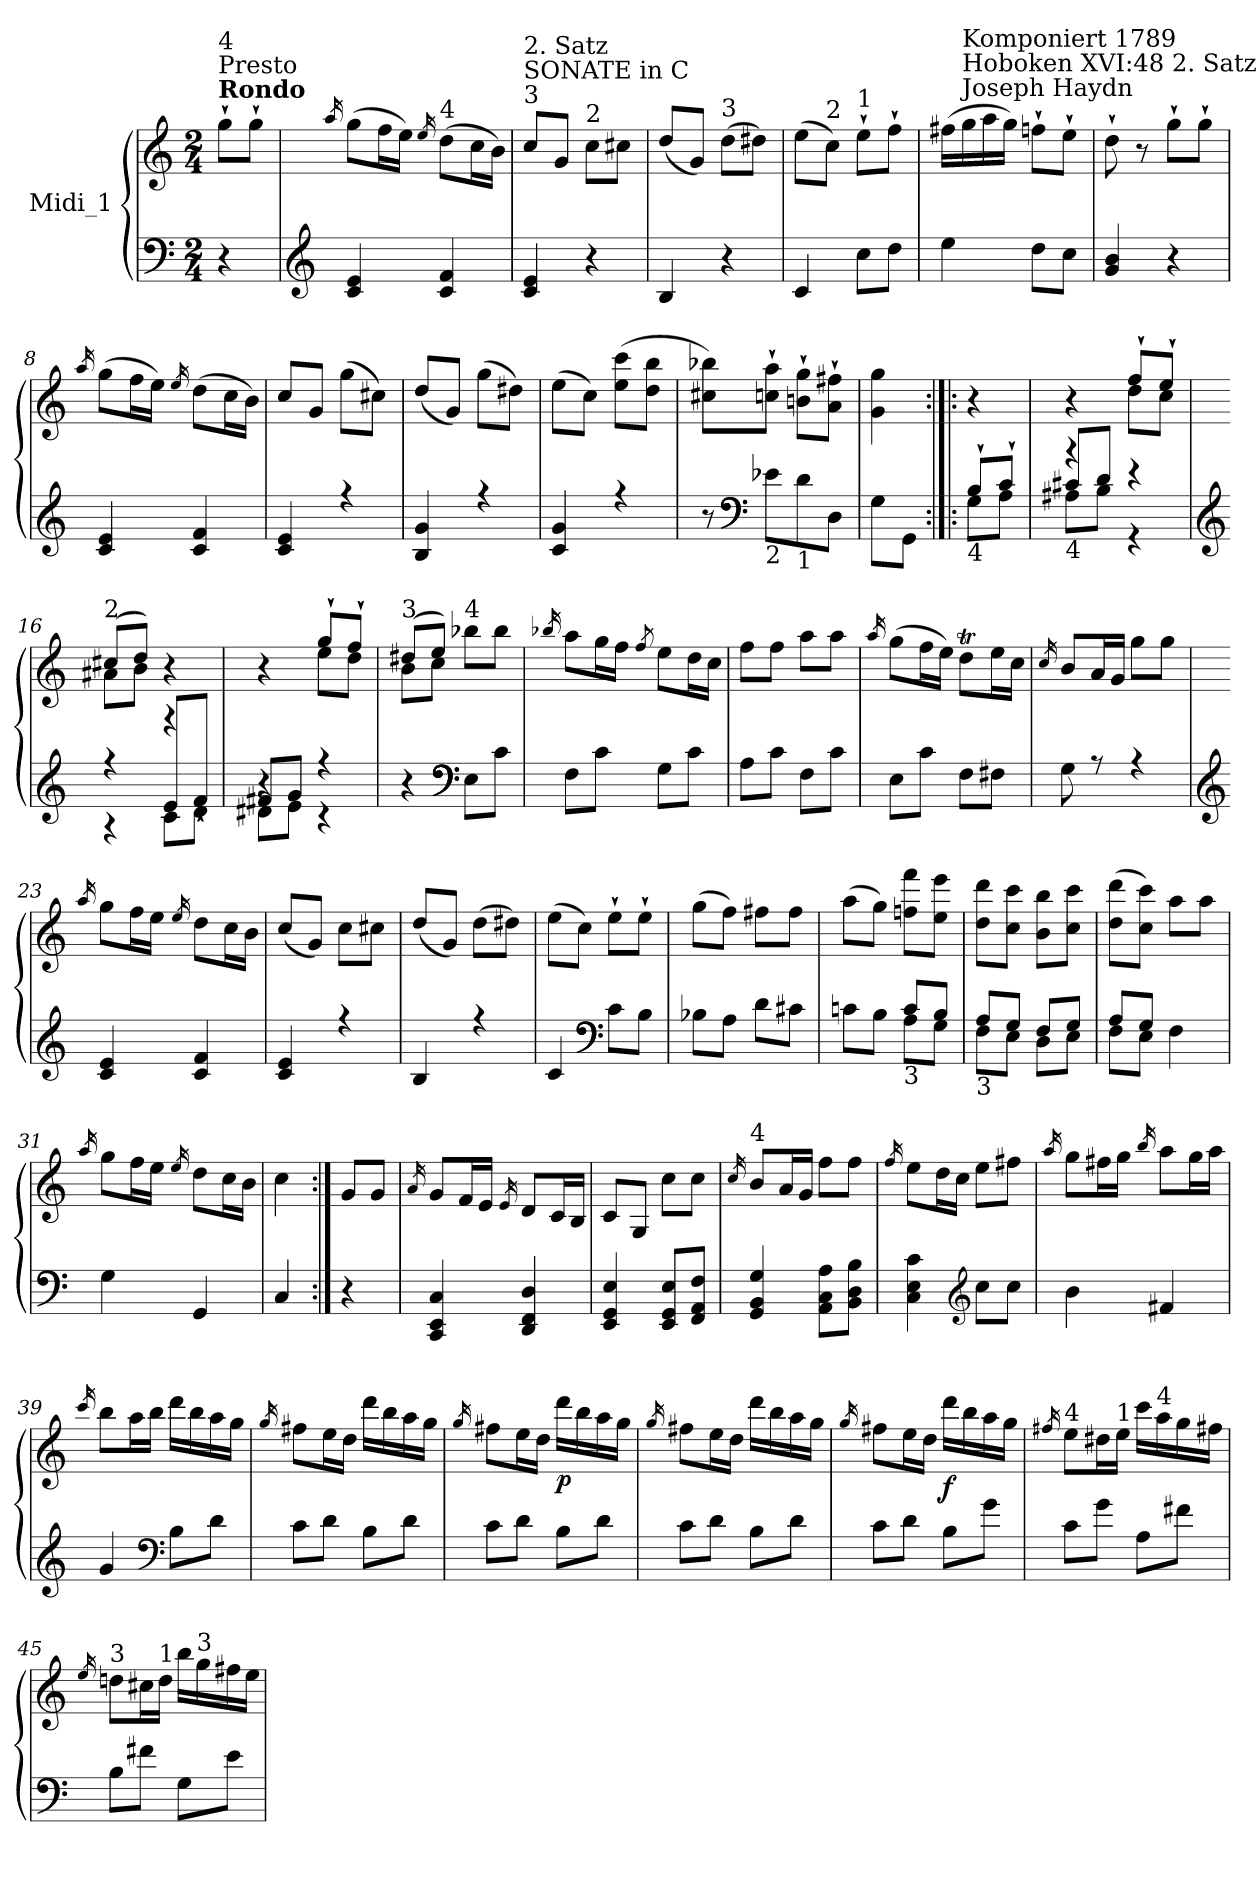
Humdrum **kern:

**kern	**kern	**dynam
*part1	*part1	*part1
*staff2	*staff1	*staff1/2
*I"Midi_1	*	*
*clefF4	*clefG2	*
*k[]	*k[]	*
*M2/4	*M2/4	*
=1	=1	=1
!	!LO:TX:a:B:t=Rondo	!
!	!LO:TX:a:t=Presto	!
!	!LO:TX:a:t=4	!
4r	8gg`\L	.
.	8gg`\J	.
=2	=2	=2
*clefG2	*	*
.	16qaa/	.
4c/ 4e/	(>8gg\L	.
.	16ff\L	.
.	16ee\JJ)	.
.	16qee/	.
!	!LO:TX:a:t=4	!
4c/ 4f/	(>8dd\L	.
.	16cc\L	.
.	16b\JJ)	.
=3	=3	=3
!	!LO:TX:a:t=3	!
!	!LO:TX:a:t=SONATE in C	!
!	!LO:TX:a:t=2. Satz	!
4c/ 4e/	8cc/L	.
.	8g/J	.
!	!LO:TX:a:t=2	!
4r	8cc\L	.
.	8cc#X\J	.
=4	=4	=4
4B/	(8dd/L	.
.	8g/J)	.
!	!LO:TX:a:t=3	!
4r	(>8dd\L	.
.	8dd#X\J)	.
=5	=5	=5
4c/	(>8ee\L	.
!	!LO:TX:a:t=2	!
.	8cc\J)	.
!	!LO:TX:a:t=1	!
8cc\L	8ee`\L	.
8dd\J	8ff`\J	.
=6	=6	=6
4ee\	(>16ff#X\LL	.
!	!LO:TX:a:t=Joseph Haydn	!
!	!LO:TX:a:t=Hoboken XVI&colon;48 2. Satz	!
!	!LO:TX:a:t=Komponiert 1789	!
.	16gg\	.
.	16aa\	.
.	16gg\JJ)	.
8dd\L	8ffn`\L	.
8cc\J	8ee`\J	.
=7	=7	=7
4g/ 4b/	8dd`\	.
.	8r	.
4r	8gg`\L	.
.	8gg`\J	.
!!LO:LB:g=z
=8	=8	=8
.	16qaa/	.
*^	*	*
4c/ 4e/	2ryy	(>8gg\L	.
.	.	16ff\L	.
.	.	16ee\JJ)	.
.	.	16qee/	.
4c/ 4f/	.	(>8dd\L	.
.	.	16cc\L	.
.	.	16b\JJ)	.
=9	=9	=9	=9
4c/ 4e/	2ryy	8cc/L	.
.	.	8g/J	.
4r	.	(8gg\L	.
.	.	8cc#X\J)	.
=10	=10	=10	=10
4B/ 4g/	2ryy	(8dd/L	.
.	.	8g/J)	.
4r	.	(>8gg\L	.
.	.	8dd#X\J)	.
=11	=11	=11	=11
4c/ 4g/	2ryy	(>8ee\L	.
.	.	8cc\J)	.
4r	.	(>8ee\ 8ccc\L	.
.	.	8dd\ 8bb\J	.
=12	=12	=12	=12
8r	8ryy	8cc#X\ 8bb-X\L)	.
*clefF4	*	*	*
!LO:TX:b:t=2	!	!	!
8e-X\L	8ryy	8ccn\` 8aa\`J	.
!LO:TX:b:t=1	!	!	!
8d\	4ryy	8bni\` 8gg\`L	.
8D\J	.	8a\` 8ff#X\`J	.
=13	=13	=13	=13
8G\L	4ryy	4g\ 4gg\	.
8GG\J	.	.	.
=14:|!|:	=14:|!|:	=14:|!|:	=14:|!|:
!LO:TX:b:t=4	!	!	!
8B`/L	8G\L	4r	.
8c`/J	8A\J	.	.
!!LO:LB:g=z
=15	=15	=15	=15
*	*^	*^	*
!LO:TX:b:t=4	!	!	!	!	!
4rb	8c#X/L	8A#X\L	4r	4ryy	.
.	8d/J	8B\J	.	.	.
4ryy	4r	4r	8ff`/L	8dd\L	.
.	.	.	8ee`/J	8cc\J	.
=16	=16	=16	=16	=16	=16
*clefG2	*	*	*	*	*
!	!	!	!LO:TX:a:t=2	!	!
4ryy	4r	4r	(8cc#X/L	8a#X\L	.
.	.	.	8dd/J)	8b\J	.
4rggg	8e/L	8c\L	4r	4ryy	.
.	8f`/J	8d\J	.	.	.
=17	=17	=17	=17	=17	=17
4r	8f#X/L	8d#X\L	4r	4ryy	.
.	8g/J	8e\J	.	.	.
4ryy	4r	4r	8gg`/L	8ee\L	.
.	.	.	8ff`/J	8dd\J	.
=18	=18	=18	=18	=18	=18
!	!	!	!LO:TX:a:t=3	!	!
4ryy	4r	4ryy	(8dd#X/L	8b\L	.
.	.	.	8ee/J)	8cc\J	.
*clefF4	*	*	*	*	*
!	!	!	!LO:TX:a:t=4	!	!
4ryy	8E\L	4ryy	8bb-X\L	4ryy	.
.	8c\J	.	8bb-\J	.	.
*	*	*	*v	*v	*
=19	=19	=19	=19	=19
.	.	.	16qbb-X/	.
2ryy	8F\L	2ryy	8aa\L	.
.	8c\J	.	16gg\L	.
.	.	.	16ff\JJ	.
.	.	.	8qff/	.
.	8G\L	.	8ee\L	.
.	8c\J	.	16dd\L	.
.	.	.	16cc\JJ	.
=20	=20	=20	=20	=20
2ryy	8A\L	2ryy	8ff\L	.
.	8c\J	.	8ff\J	.
.	8F\L	.	8aa\L	.
.	8c\J	.	8aa\J	.
!!LO:LB:g=z
=21	=21	=21	=21	=21
.	.	.	16qaa/	.
2ryy	8E\L	2ryy	(>8gg\L	.
.	8c\J	.	16ff\L	.
.	.	.	16ee\JJ)	.
.	8F\L	.	8ddT\L	.
.	8F#X\J	.	16ee\L	.
.	.	.	16cc\JJ	.
*v	*v	*v	*	*
!!LO:LB:g=z
=22	=22	=22
.	16qcc/	.
*^	*	*
8G\	2ryy	8b/L	.
8r	.	16a/L	.
.	.	16g/JJ	.
4r	.	8gg\L	.
.	.	8gg\J	.
=23	=23	=23	=23
*clefG2	*	*	*
.	.	16qaa/	.
4c/ 4e/	2ryy	8gg\L	.
.	.	16ff\L	.
.	.	16ee\JJ	.
.	.	16qee/	.
4c/ 4f/	.	8dd\L	.
.	.	16cc\L	.
.	.	16b\JJ	.
=24	=24	=24	=24
4c/ 4e/	2ryy	(8cc/L	.
.	.	8g/J)	.
4r	.	8cc\L	.
.	.	8cc#X\J	.
=25	=25	=25	=25
4B/	2ryy	(8dd/L	.
.	.	8g/J)	.
4r	.	(>8dd\L	.
.	.	8dd#X\J)	.
=26	=26	=26	=26
4c/	4ryy	(>8ee\L	.
.	.	8cc\J)	.
*clefF4	*	*	*
8c\L	4ryy	8ee`\L	.
8B\J	.	8ee`\J	.
=27	=27	=27	=27
8B-X\L	2ryy	(>8gg\L	.
8A\J	.	8ff\J)	.
8d\L	.	8ff#X\L	.
8c#X\J	.	8ff#\J	.
!!LO:LB:g=z
=28	=28	=28	=28
8cni\L	4ryy	(>8aa\L	.
8B\J	.	8gg\J)	.
!LO:TX:b:t=3	!	!	!
8c/L	8A\L	8ffni\ 8fff\L	.
8B/J	8G\J	8ee\ 8eee\J	.
!!LO:PB:g=z
=29	=29	=29	=29
!LO:TX:b:t=3	!	!	!
8A/L	8F\L	8dd\ 8ddd\L	.
8G/J	8E\J	8cc\ 8ccc\J	.
8F/L	8D\L	8b\ 8bb\L	.
8G/J	8E\J	8cc\ 8ccc\J	.
=30	=30	=30	=30
8A/L	8F\L	(>8dd\ 8ddd\L	.
8G/J	8E\J	8cc\ 8ccc\J)	.
4F\	4ryy	8aa\L	.
.	.	8aa\J	.
=31	=31	=31	=31
.	.	16qaa/	.
4G\	2ryy	8gg\L	.
.	.	16ff\L	.
.	.	16ee\JJ	.
.	.	16qee/	.
4GG/	.	8dd\L	.
.	.	16cc\L	.
.	.	16b\JJ	.
=32	=32	=32	=32
4C/	4ryy	4cc\	.
=33:|!	=33:|!	=33:|!	=33:|!
4r	4ryy	8g/L	.
.	.	8g/J	.
=34	=34	=34	=34
.	.	16qa/	.
4CC/ 4EE/ 4C/	2ryy	8g/L	.
.	.	16f/L	.
.	.	16e/JJ	.
.	.	16qe/	.
4DD/ 4FF/ 4D/	.	8d/L	.
.	.	16c/L	.
.	.	16B/JJ	.
=35	=35	=35	=35
4EE/ 4GG/ 4E/	2ryy	8c/L	.
.	.	8G/J	.
8EE/ 8GG/ 8E/L	.	8cc\L	.
8FF/ 8AA/ 8F/J	.	8cc\J	.
!!LO:LB:g=z
=36	=36	=36	=36
.	.	16qcc/	.
!	!	!LO:TX:a:t=4	!
4GG/ 4BB/ 4G/	2ryy	8b/L	.
.	.	16a/L	.
.	.	16g/JJ	.
8AA\ 8C\ 8A\L	.	8ff\L	.
8BB\ 8D\ 8B\J	.	8ff\J	.
*v	*v	*	*
!!LO:LB:g=z
=37	=37	=37
.	16qff/	.
4C\ 4E\ 4c\	8ee\L	.
.	16dd\L	.
.	16cc\JJ	.
*clefG2	*	*
8cc\L	8ee\L	.
8cc\J	8ff#X\J	.
=38	=38	=38
.	16qaa/	.
4b\	8gg\L	.
.	16ff#X\L	.
.	16gg\JJ	.
.	16qbb/	.
4f#X/	8aa\L	.
.	16gg\L	.
.	16aa\JJ	.
=39	=39	=39
.	16qccc/	.
4g/	8bb\L	.
.	16aa\L	.
.	16bb\JJ	.
*clefF4	*	*
8B\L	16ddd\LL	.
.	16bb\	.
8d\J	16aa\	.
.	16gg\JJ	.
=40	=40	=40
.	16qgg/	.
8c\L	8ff#X\L	.
8d\J	16ee\L	.
.	16dd\JJ	.
8B\L	16ddd\LL	.
.	16bb\	.
8d\J	16aa\	.
.	16gg\JJ	.
!!LO:PB:g=z
=41	=41	=41
.	16qgg/	.
8c\L	8ff#X\L	.
8d\J	16ee\L	.
.	16dd\JJ	.
!	!	!LO:DY:b
8B\L	16ddd\LL	p
.	16bb\	.
8d\J	16aa\	.
.	16gg\JJ	.
!!LO:LB:g=z
=42	=42	=42
.	16qgg/	.
8c\L	8ff#X\L	.
8d\J	16ee\L	.
.	16dd\JJ	.
8B\L	16ddd\LL	.
.	16bb\	.
8d\J	16aa\	.
.	16gg\JJ	.
=43	=43	=43
.	16qgg/	.
8c\L	8ff#X\L	.
8d\J	16ee\L	.
.	16dd\JJ	.
!	!	!LO:DY:b
8B\L	16ddd\LL	f
.	16bb\	.
8g\J	16aa\	.
.	16gg\JJ	.
=44	=44	=44
.	16qff#X/	.
!	!LO:TX:a:t=4	!
8c\L	8ee\L	.
8g\J	16dd#X\L	.
!	!LO:TX:a:t=1	!
.	16ee\JJ	.
8A\L	16ccc\LL	.
!	!LO:TX:a:t=4	!
.	16aa\	.
8f#X\J	16gg\	.
.	16ff#\JJ	.
=45	=45	=45
.	16qee/	.
!	!LO:TX:a:t=3	!
8B\L	8ddni\L	.
8f#X\J	16cc#X\L	.
!	!LO:TX:a:t=1	!
.	16dd\JJ	.
8G\L	16bb\LL	.
!	!LO:TX:a:t=3	!
.	16gg\	.
8e\J	16ff#X\	.
.	16ee\JJ	.
=	=	=
*-	*-	*-
